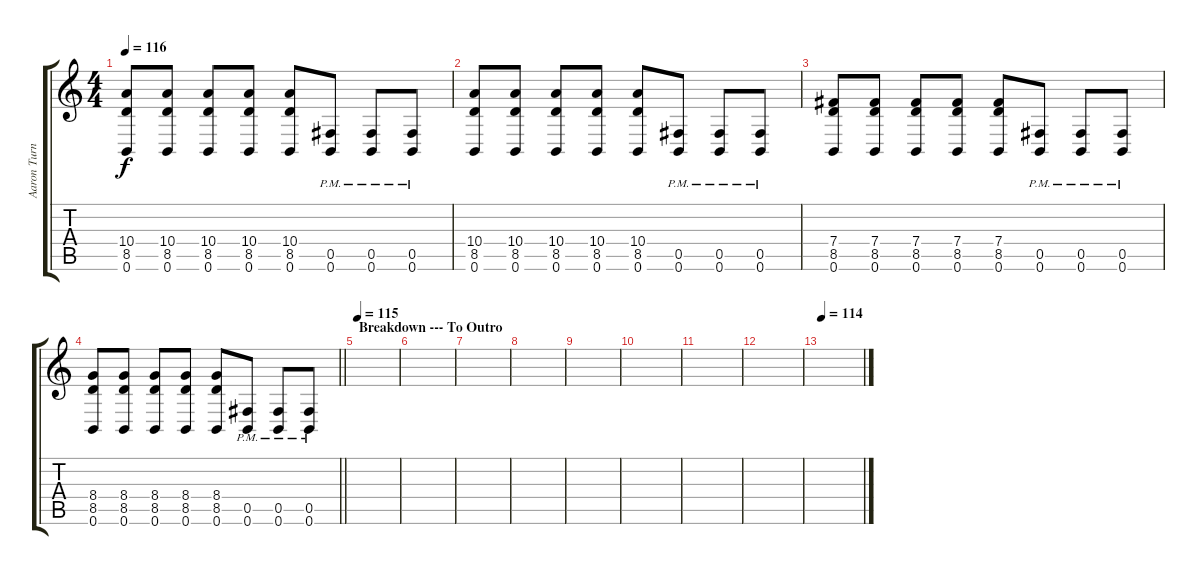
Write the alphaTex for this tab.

\track ("Aaron Turner" "Aaron Turn") {instrument distortionguitar}
\staff {score tabs}
\tuning (Db4 Ab3 E3 B2 Gb2 B1) {hide}
\ts (4 4)
\tempo 116
\clef g2
\ks c
(10.4 8.5 0.6).8{dy f} (10.4 8.5 0.6).8 (10.4 8.5 0.6).8 (10.4 8.5 0.6).8 (10.4 8.5 0.6).8 (0.5{pm} 0.6{pm}).8 (0.5{pm} 0.6{pm}).8 (0.5{pm} 0.6{pm}).8 |
(10.4 8.5 0.6).8 (10.4 8.5 0.6).8 (10.4 8.5 0.6).8 (10.4 8.5 0.6).8 (10.4 8.5 0.6).8 (0.5{pm} 0.6{pm}).8 (0.5{pm} 0.6{pm}).8 (0.5{pm} 0.6{pm}).8 |
(7.4 8.5 0.6).8 (7.4 8.5 0.6).8 (7.4 8.5 0.6).8 (7.4 8.5 0.6).8 (7.4 8.5 0.6).8 (0.5{pm} 0.6{pm}).8 (0.5{pm} 0.6{pm}).8 (0.5{pm} 0.6{pm}).8 |
\barLineRight lightlight
(8.4 8.5 0.6).8 (8.4 8.5 0.6).8 (8.4 8.5 0.6).8 (8.4 8.5 0.6).8 (8.4 8.5 0.6).8 (0.5{pm} 0.6{pm}).8 (0.5{pm} 0.6{pm}).8 (0.5{pm} 0.6{pm}).8 |
\section ("" "Breakdown --- To Outro")
\tempo 115
|
|
|
|
|
|
|
|
\tempo 114
